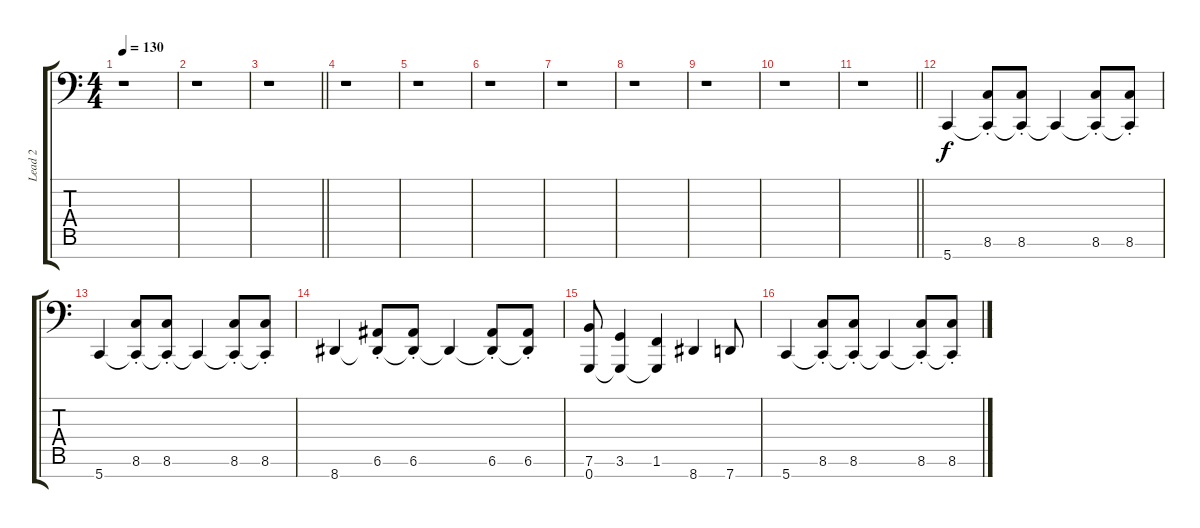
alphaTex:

\track ("Lead 2" "Lead 2") {instrument lead2sawtooth}
\staff {score tabs}
\tuning (E4 B3 G3 D3 A2 E2 G1) {hide}
\ts (4 4)
\tempo 130
\clef f4
\ks c
r.1{dy f instrument lead2sawtooth} |
r.1 |
\barLineRight lightlight
r.1 |
\section ("" "")
r.1 |
r.1 |
r.1 |
r.1 |
r.1 |
r.1 |
r.1 |
\barLineRight lightlight
r.1 |
\section ("" "")
5.7.4 (8.6{st} 5.7{t}).8 (8.6{st} 5.7{t}).8 5.7{t}.4 (8.6{st} 5.7{t}).8 (8.6{st} 5.7{t}).8 |
5.7.4 (8.6{st} 5.7{t}).8 (8.6{st} 5.7{t}).8 5.7{t}.4 (8.6{st} 5.7{t}).8 (8.6{st} 5.7{t}).8 |
8.7.4 (6.6{st} 8.7{t}).8 (6.6{st} 8.7{t}).8 8.7{t}.4 (6.6{st} 8.7{t}).8 (6.6{st} 8.7{t}).8 |
(7.6 0.7).8 (3.6 0.7{t}).4 (1.6 0.7{t}).4 8.7.4 7.7.8 |
5.7.4 (8.6{st} 5.7{t}).8 (8.6{st} 5.7{t}).8 5.7{t}.4 (8.6{st} 5.7{t}).8 (8.6{st} 5.7{t}).8
